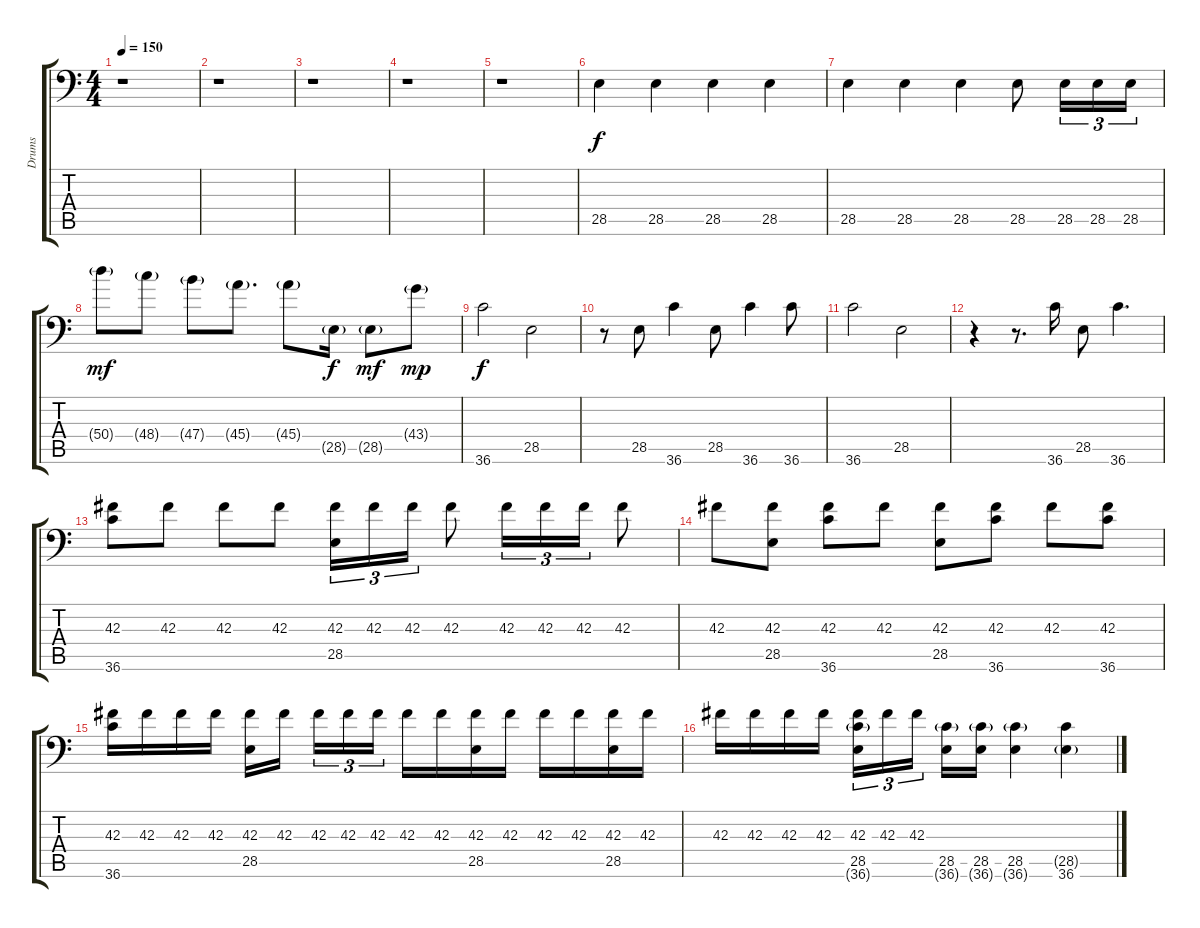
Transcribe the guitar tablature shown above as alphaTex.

\track ("Drums" "Drums") {instrument acousticgrandpiano}
\staff {score tabs}
\tuning (C-1 C-1 C-1 C-1 C-1 C-1) {hide}
\ts (4 4)
\tempo 150
\clef f4
\ks c
r.1{dy f} |
r.1 |
r.1 |
r.1 |
r.1 |
28.5.4 28.5.4 28.5.4 28.5.4 |
28.5.4 28.5.4 28.5.4 28.5.8 28.5.16{tu (3 2)} 28.5.16{tu (3 2)} 28.5.16{tu (3 2)} |
50.4{g}.8{dy mf} 48.4{g}.8 47.4{g}.8 45.4{g}.8{d} 45.4{g}.8 28.5{g}.16{dy f} 28.5{g}.8{dy mf} 43.4{g}.8{dy mp} |
36.6.2{dy f} 28.5.2 |
r.8 28.5.8 36.6.4 28.5.8 36.6.4 36.6.8 |
36.6.2 28.5.2 |
r.4 r.8{d} 36.6.16 28.5.8 36.6.4{d} |
(42.3 36.6).8 42.3.8 42.3.8 42.3.8 (42.3 28.5).16{tu (3 2)} 42.3.16{tu (3 2)} 42.3.16{tu (3 2)} 42.3.8 42.3.16{tu (3 2)} 42.3.16{tu (3 2)} 42.3.16{tu (3 2)} 42.3.8 |
42.3.8 (42.3 28.5).8 (42.3 36.6).8 42.3.8 (42.3 28.5).8 (42.3 36.6).8 42.3.8 (42.3 36.6).8 |
(42.3 36.6).16 42.3.16 42.3.16 42.3.16 (42.3 28.5).16 42.3.16 42.3.16{tu (3 2)} 42.3.16{tu (3 2)} 42.3.16{tu (3 2)} 42.3.16 42.3.16 (42.3 28.5).16 42.3.16 42.3.16 42.3.16 (42.3 28.5).16 42.3.16 |
42.3.16 42.3.16 42.3.16 42.3.16 (42.3 28.5 36.6{g}).16{tu (3 2)} 42.3.16{tu (3 2)} 42.3.16{tu (3 2)} (28.5 36.6{g}).16 (28.5 36.6{g}).16 (28.5 36.6{g}).4 (28.5{g} 36.6).4
